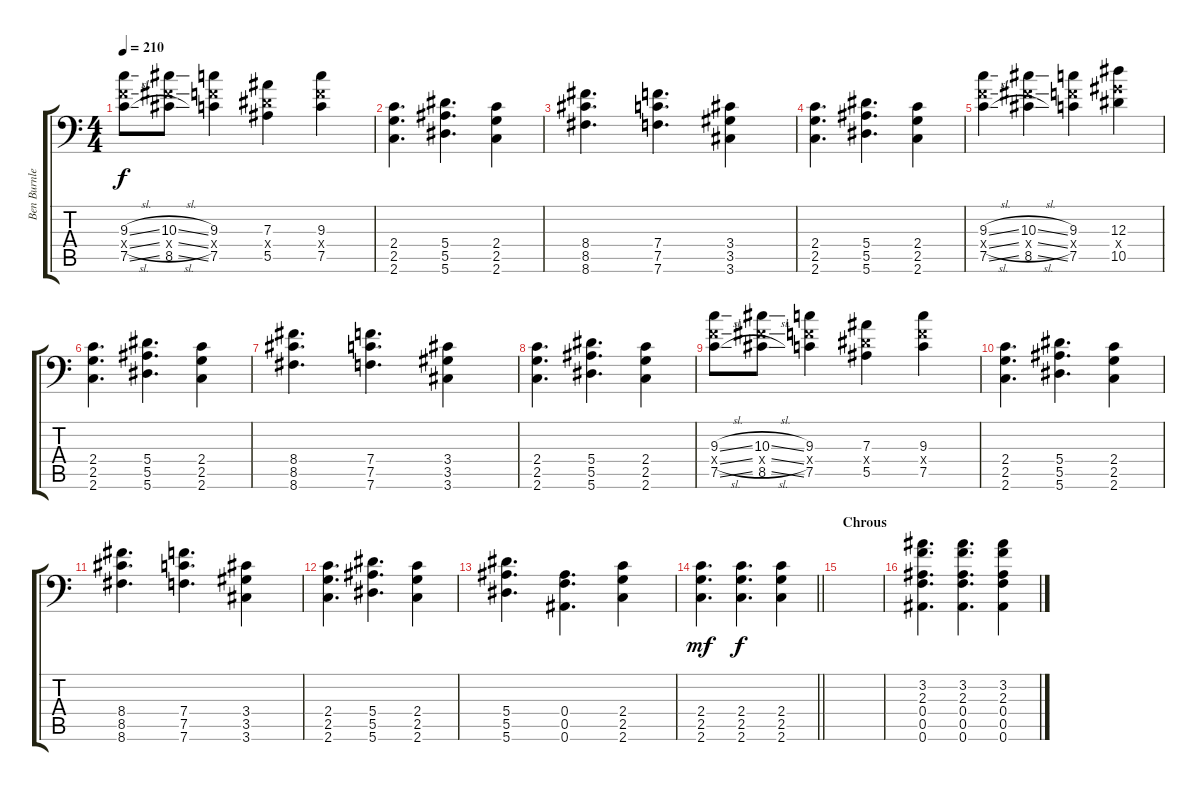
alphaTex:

\track ("Ben Burnley" "Ben Burnle") {instrument distortionguitar}
\staff {score tabs}
\tuning (C4 G3 Eb3 Bb2 F2 Bb1) {hide}
\ts (4 4)
\tempo 210
\clef f4
\ks c
(9.3{sl} 7.4{sl x} 7.5{sl}).8{dy f} (10.3{sl} 8.4{sl x} 8.5{sl}).8 (9.3 7.4{x} 7.5).4 (7.3 5.4{x} 5.5).4 (9.3 7.4{x} 7.5).4 |
(2.4 2.5 2.6).4{d} (5.4 5.5 5.6).4{d} (2.4 2.5 2.6).4 |
(8.4 8.5 8.6).4{d} (7.4 7.5 7.6).4{d} (3.4 3.5 3.6).4 |
(2.4 2.5 2.6).4{d} (5.4 5.5 5.6).4{d} (2.4 2.5 2.6).4 |
(9.3{sl} 7.4{sl x} 7.5{sl}).4 (10.3{sl} 8.4{sl x} 8.5{sl}).4 (9.3 7.4{x} 7.5).4 (12.3 10.4{x} 10.5).4 |
(2.4 2.5 2.6).4{d} (5.4 5.5 5.6).4{d} (2.4 2.5 2.6).4 |
(8.4 8.5 8.6).4{d} (7.4 7.5 7.6).4{d} (3.4 3.5 3.6).4 |
(2.4 2.5 2.6).4{d} (5.4 5.5 5.6).4{d} (2.4 2.5 2.6).4 |
(9.3{sl} 7.4{sl x} 7.5{sl}).8 (10.3{sl} 8.4{sl x} 8.5{sl}).8 (9.3 7.4{x} 7.5).4 (7.3 5.4{x} 5.5).4 (9.3 7.4{x} 7.5).4 |
(2.4 2.5 2.6).4{d} (5.4 5.5 5.6).4{d} (2.4 2.5 2.6).4 |
(8.4 8.5 8.6).4{d} (7.4 7.5 7.6).4{d} (3.4 3.5 3.6).4 |
(2.4 2.5 2.6).4{d} (5.4 5.5 5.6).4{d} (2.4 2.5 2.6).4 |
(5.4 5.5 5.6).4{d} (0.4 0.5 0.6).4{d} (2.4 2.5 2.6).4 |
\barLineRight lightlight
(2.4 2.5 2.6).4{d dy mf} (2.4 2.5 2.6).4{d dy f} (2.4 2.5 2.6).4 |
\section ("" "Chrous")
|
(3.2 2.3 0.4 0.5 0.6).4{d} (3.2 2.3 0.4 0.5 0.6).4{d} (3.2 2.3 0.4 0.5 0.6).4
